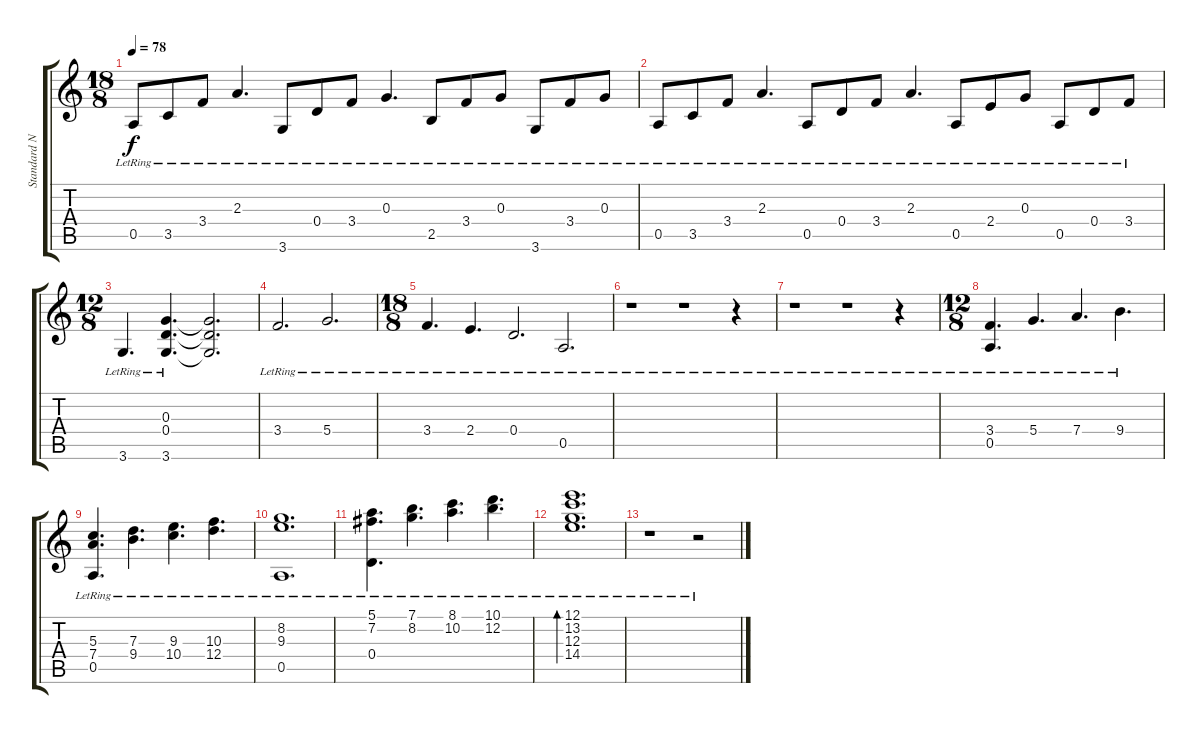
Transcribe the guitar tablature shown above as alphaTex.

\track ("Standard Nylon" "Standard N") {instrument acousticguitarnylon}
\staff {score tabs}
\tuning (E4 B3 G3 D3 A2 E2) {hide}
\ts (18 8)
\tempo 78
\clef g2
\ks c
0.5{lr}.8{dy f} 3.5{lr}.8 3.4{lr}.8 2.3{lr}.4{d} 3.6{lr}.8 0.4{lr}.8 3.4{lr}.8 0.3{lr}.4{d} 2.5{lr}.8 3.4{lr}.8 0.3{lr}.8 3.6{lr}.8 3.4{lr}.8 0.3{lr}.8 |
0.5{lr}.8 3.5{lr}.8 3.4{lr}.8 2.3{lr}.4{d} 0.5{lr}.8 0.4{lr}.8 3.4{lr}.8 2.3{lr}.4{d} 0.5{lr}.8 2.4{lr}.8 0.3{lr}.8 0.5{lr}.8 0.4{lr}.8 3.4{lr}.8 |
\ts (12 8)
3.6{lr}.4{d} (0.3{lr} 0.4{lr} 3.6{lr}).4{d} (0.3{t} 0.4{t} 3.6{t}).2{d} |
3.4{lr}.2{d} 5.4{lr}.2{d} |
\ts (18 8)
3.4{lr}.4{d} 2.4{lr}.4{d} 0.4{lr}.2{d} 0.5{lr}.2{d} |
r.1 r.1 r.4 |
r.1 r.1 r.4 |
\ts (12 8)
(3.4{lr} 0.5{lr}).4{d volume 8} 5.4{lr}.4{d} 7.4{lr}.4{d} 9.4{lr}.4{d} |
(5.3{lr} 7.4{lr} 0.5{lr}).4{d} (7.3{lr} 9.4{lr}).4{d} (9.3{lr} 10.4{lr}).4{d} (10.3{lr} 12.4{lr}).4{d} |
(8.2{lr} 9.3{lr} 0.5{lr}).1{d} |
(5.1{lr} 7.2{lr} 0.4{lr}).4{d} (7.1{lr} 8.2{lr}).4{d} (8.1{lr} 10.2{lr}).4{d} (10.1{lr} 12.2{lr}).4{d} |
(12.1{lr} 13.2{lr} 12.3{lr} 14.4{lr}).1{d bd 240} |
r.1 r.2
